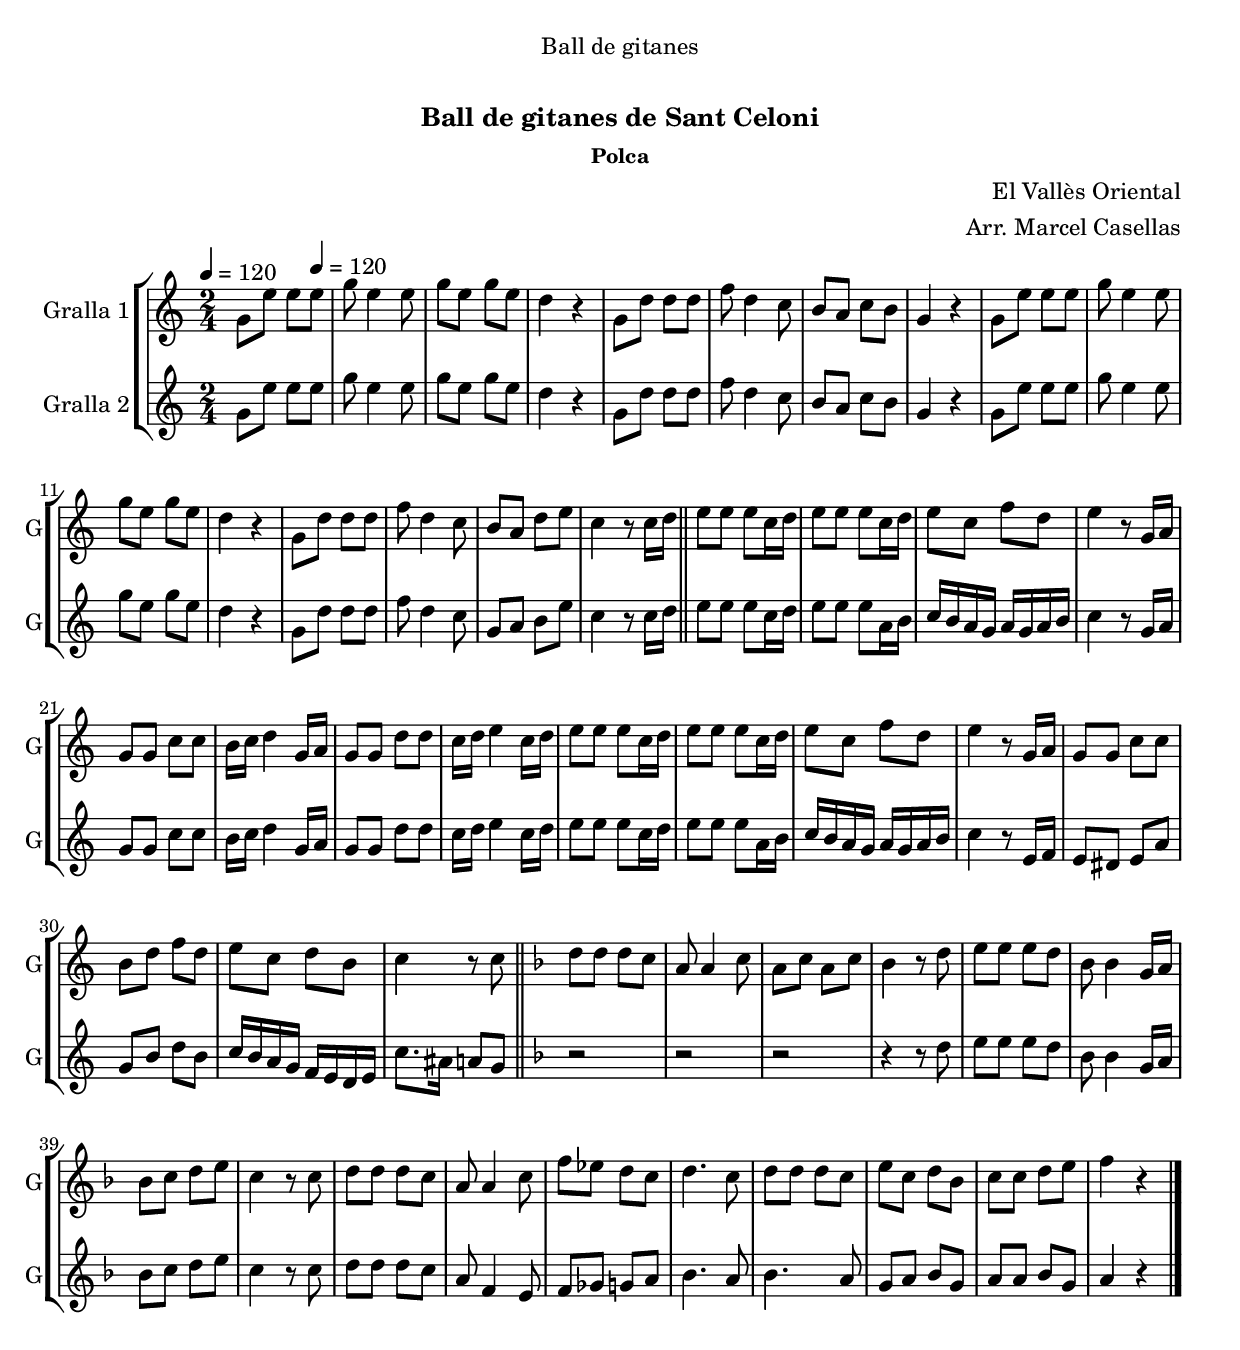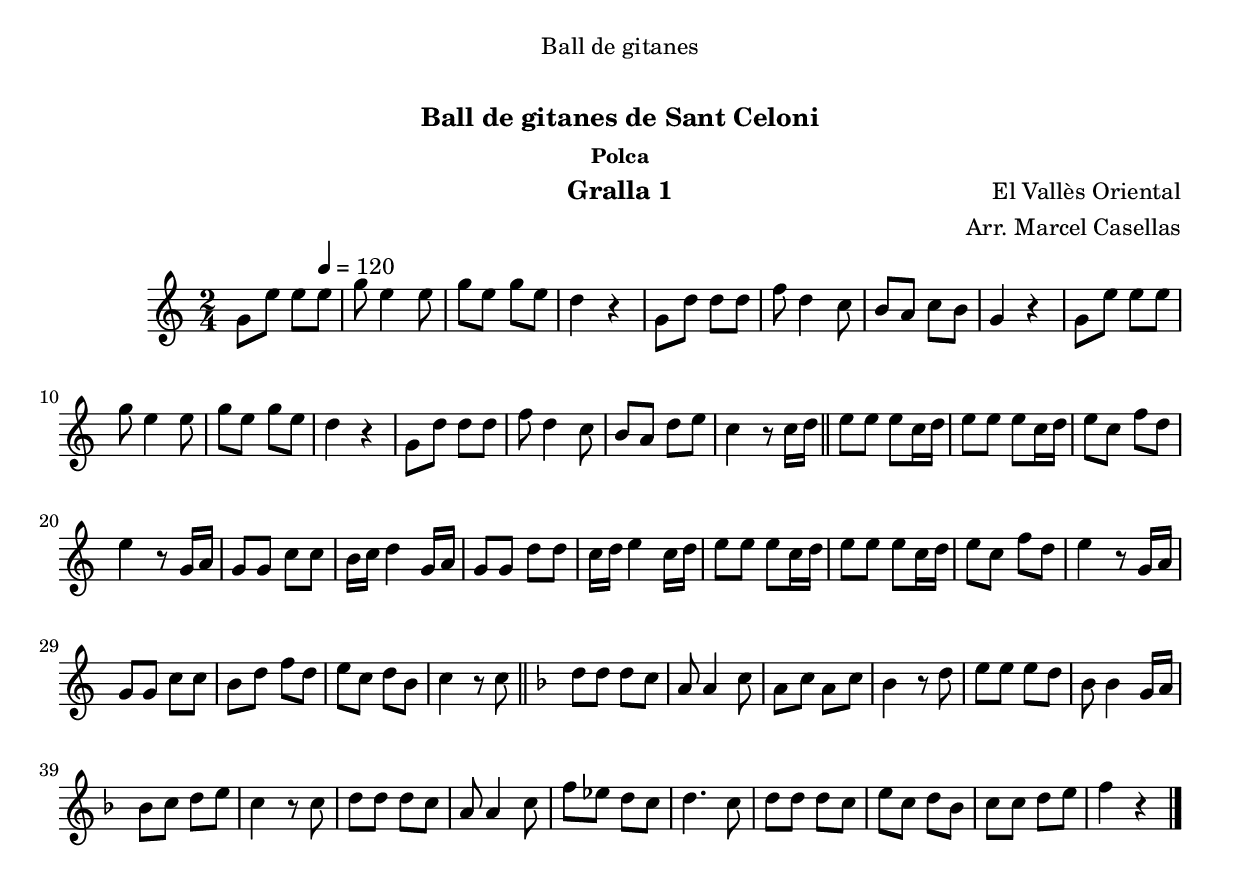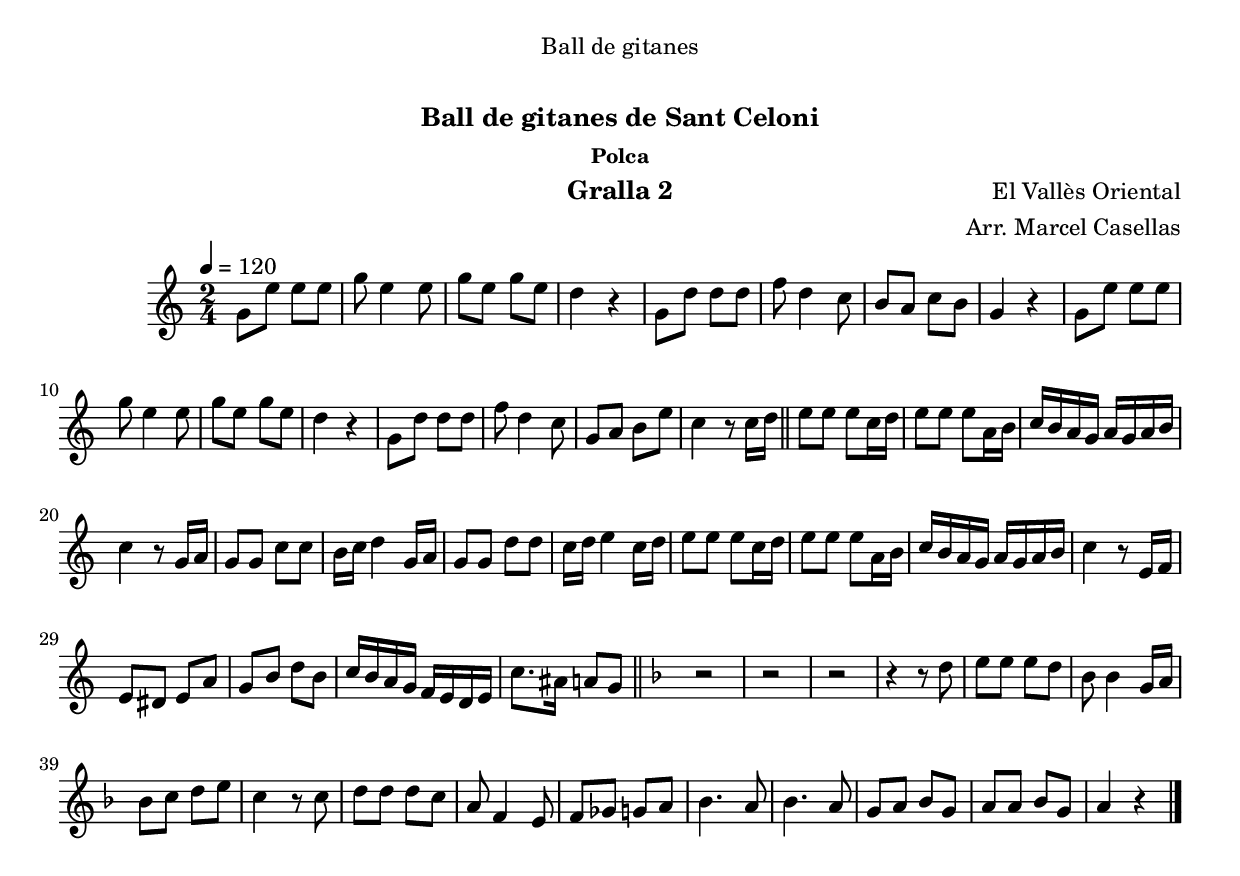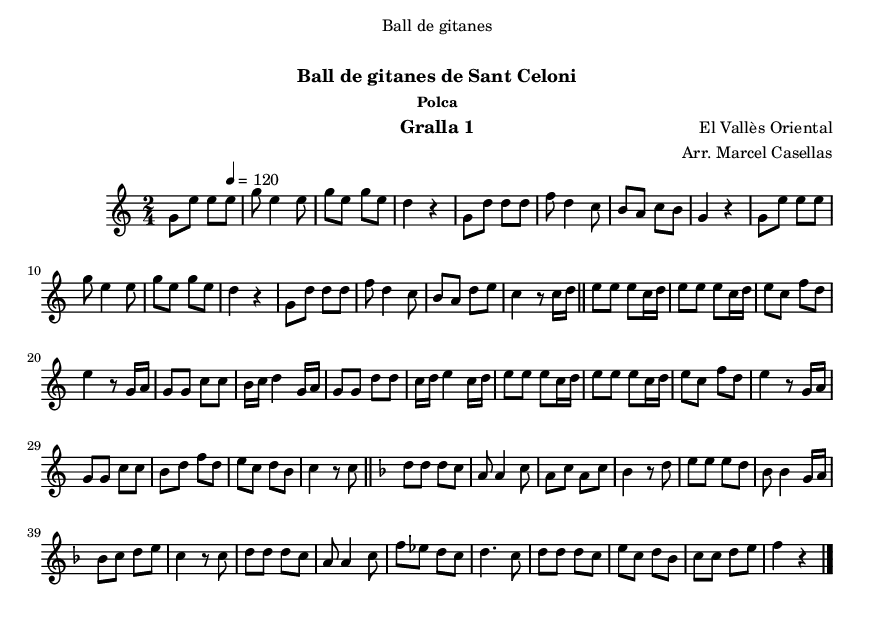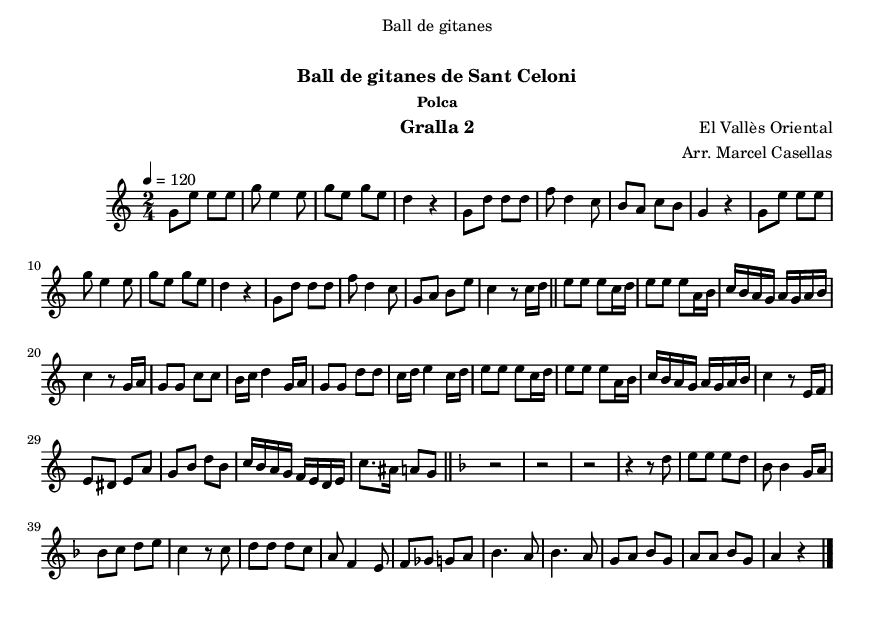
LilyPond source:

\version "2.16.0"

\header {
  dedication="Ball de gitanes"
  title="   "
  subtitle="Ball de gitanes de Sant Celoni"
  subsubtitle="Polca"
  poet=""
  meter=""
  piece=""
  composer="El Vallès Oriental"
  arranger="Arr. Marcel Casellas"
  opus=""
  instrument=""
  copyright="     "
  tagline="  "
}

liniaroAa =
\relative g'
{
  \clef treble
  \key c \major
  \time 2/4
  g8 e' e \tempo 4 = 120 e  |
  g8 e4 e8  |
  g8 e g e  |
  d4 r  |
  %05
  g,8 d' d d  |
  f8 d4 c8  |
  b8 a c b  |
  g4 r  |
  g8 e' e e  |
  %10
  g8 e4 e8  |
  g8 e g e  |
  d4 r  |
  g,8 d' d d  |
  f8 d4 c8  |
  %15
  b8 a d e  |
  c4 r8 c16 d  \bar "||"
  e8 e e c16 d  |
  e8 e e c16 d  |
  e8 c f d  |
  %20
  e4 r8 g,16 a  |
  g8 g c c  |
  b16 c d4 g,16 a  |
  g8 g d' d  |
  c16 d e4 c16 d  |
  %25
  e8 e e c16 d  |
  e8 e e c16 d  |
  e8 c f d  |
  e4 r8 g,16 a  |
  g8 g c c  |
  %30
  b8 d f d  |
  e8 c d b  |
  c4 r8 c  \bar "||"
  \key f \major   d8 d d c  |
  a8 a4 c8  |
  %35
  a8 c a c  |
  bes4 r8 d  |
  e8 e e d  |
  bes8 bes4 g16 a  |
  bes8 c d e  |
  %40
  c4 r8 c  |
  d8 d d c  |
  a8 a4 c8  |
  f8 ees d c  |
  d4. c8  |
  %45
  d8 d d c  |
  e8 c d bes  |
  c8 c d e  |
  f4 r  \bar "|."
}

liniaroAb =
\relative g'
{
  \tempo 4 = 120
  \clef treble
  \key c \major
  \time 2/4
  g8 e' e e  |
  g8 e4 e8  |
  g8 e g e  |
  d4 r  |
  %05
  g,8 d' d d  |
  f8 d4 c8  |
  b8 a c b  |
  g4 r  |
  g8 e' e e  |
  %10
  g8 e4 e8  |
  g8 e g e  |
  d4 r  |
  g,8 d' d d  |
  f8 d4 c8  |
  %15
  g8 a b e  |
  c4 r8 c16 d  \bar "||"
  e8 e e c16 d  |
  e8 e e a,16 b  |
  c16 b a g a g a b  |
  %20
  c4 r8 g16 a  |
  g8 g c c  |
  b16 c d4 g,16 a  |
  g8 g d' d  |
  c16 d e4 c16 d  |
  %25
  e8 e e c16 d  |
  e8 e e a,16 b  |
  c16 b a g a g a b  |
  c4 r8 e,16 f  |
  e8 dis e a  |
  %30
  g8 b d b  |
  c16 b a g f e d e  |
  c'8. ais16 a8 g  \bar "||"
  \key f \major   r2  |
  r2  |
  %35
  r2  |
  r4 r8 d'  |
  e8 e e d  |
  bes8 bes4 g16 a  |
  bes8 c d e  |
  %40
  c4 r8 c  |
  d8 d d c  |
  a8 f4 e8  |
  f8 ges g a  |
  bes4. a8  |
  %45
  bes4. a8  |
  g8 a bes g  |
  a8 a bes g  |
  a4 r  \bar "|."
}

\book {

\paper {
  print-page-number = false
}

\bookpart {
  \score {
    \new StaffGroup {
      \override Score.RehearsalMark #'self-alignment-X = #LEFT
      <<
        \new Staff \with {instrumentName = #"Gralla 1" shortInstrumentName = #"G"} \liniaroAa
        \new Staff \with {instrumentName = #"Gralla 2" shortInstrumentName = #"G"} \liniaroAb
      >>
    }
    \layout {}
  }\score { \unfoldRepeats
    \new StaffGroup {
      \override Score.RehearsalMark #'self-alignment-X = #LEFT
      <<
        \new Staff \with {instrumentName = #"Gralla 1" shortInstrumentName = #"G"} \liniaroAa
        \new Staff \with {instrumentName = #"Gralla 2" shortInstrumentName = #"G"} \liniaroAb
      >>
    }
    \midi {}
  }
}

\bookpart {
  \header {instrument="Gralla 1"}
  \score {
    \new StaffGroup {
      \override Score.RehearsalMark #'self-alignment-X = #LEFT
      <<
        \new Staff \liniaroAa
      >>
    }
    \layout {}
  }\score { \unfoldRepeats
    \new StaffGroup {
      \override Score.RehearsalMark #'self-alignment-X = #LEFT
      <<
        \new Staff \liniaroAa
      >>
    }
    \midi {}
  }
}

\bookpart {
  \header {instrument="Gralla 2"}
  \score {
    \new StaffGroup {
      \override Score.RehearsalMark #'self-alignment-X = #LEFT
      <<
        \new Staff \liniaroAb
      >>
    }
    \layout {}
  }\score { \unfoldRepeats
    \new StaffGroup {
      \override Score.RehearsalMark #'self-alignment-X = #LEFT
      <<
        \new Staff \liniaroAb
      >>
    }
    \midi {}
  }
}

}

\book {

\paper {
  print-page-number = false
  #(set-paper-size "a6landscape")
  #(layout-set-staff-size 14)
}

\bookpart {
  \header {instrument="Gralla 1"}
  \score {
    \new StaffGroup {
      \override Score.RehearsalMark #'self-alignment-X = #LEFT
      <<
        \new Staff \liniaroAa
      >>
    }
    \layout {}
  }
}

\bookpart {
  \header {instrument="Gralla 2"}
  \score {
    \new StaffGroup {
      \override Score.RehearsalMark #'self-alignment-X = #LEFT
      <<
        \new Staff \liniaroAb
      >>
    }
    \layout {}
  }
}

}

